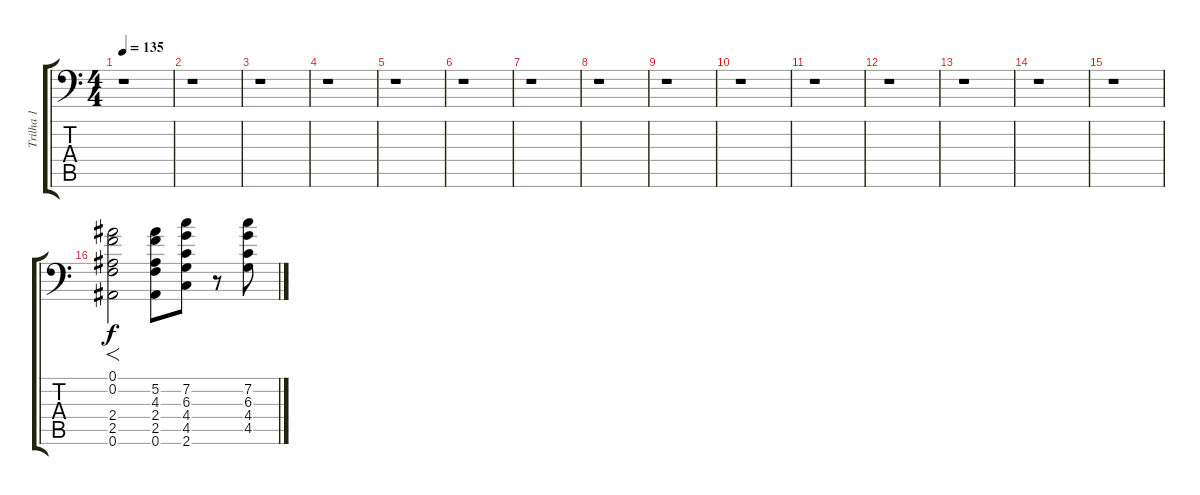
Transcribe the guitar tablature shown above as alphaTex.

\track ("Trilha 1" "Trilha 1") {instrument overdrivenguitar}
\staff {score tabs}
\tuning (Bb3 F3 Db3 Ab2 Eb2 Bb1) {hide}
\ts (4 4)
\tempo 135
\clef f4
\ks c
r.1{dy f} |
r.1 |
r.1 |
r.1 |
r.1 |
r.1 |
r.1 |
r.1 |
r.1 |
r.1 |
r.1 |
r.1 |
r.1 |
r.1 |
r.1 |
(0.1 0.2 2.4 2.5 0.6).2{f} (5.2 4.3 2.4 2.5 0.6).8 (7.2 6.3 4.4 4.5 2.6).8 r.8 (7.2 6.3 4.4 4.5).8
